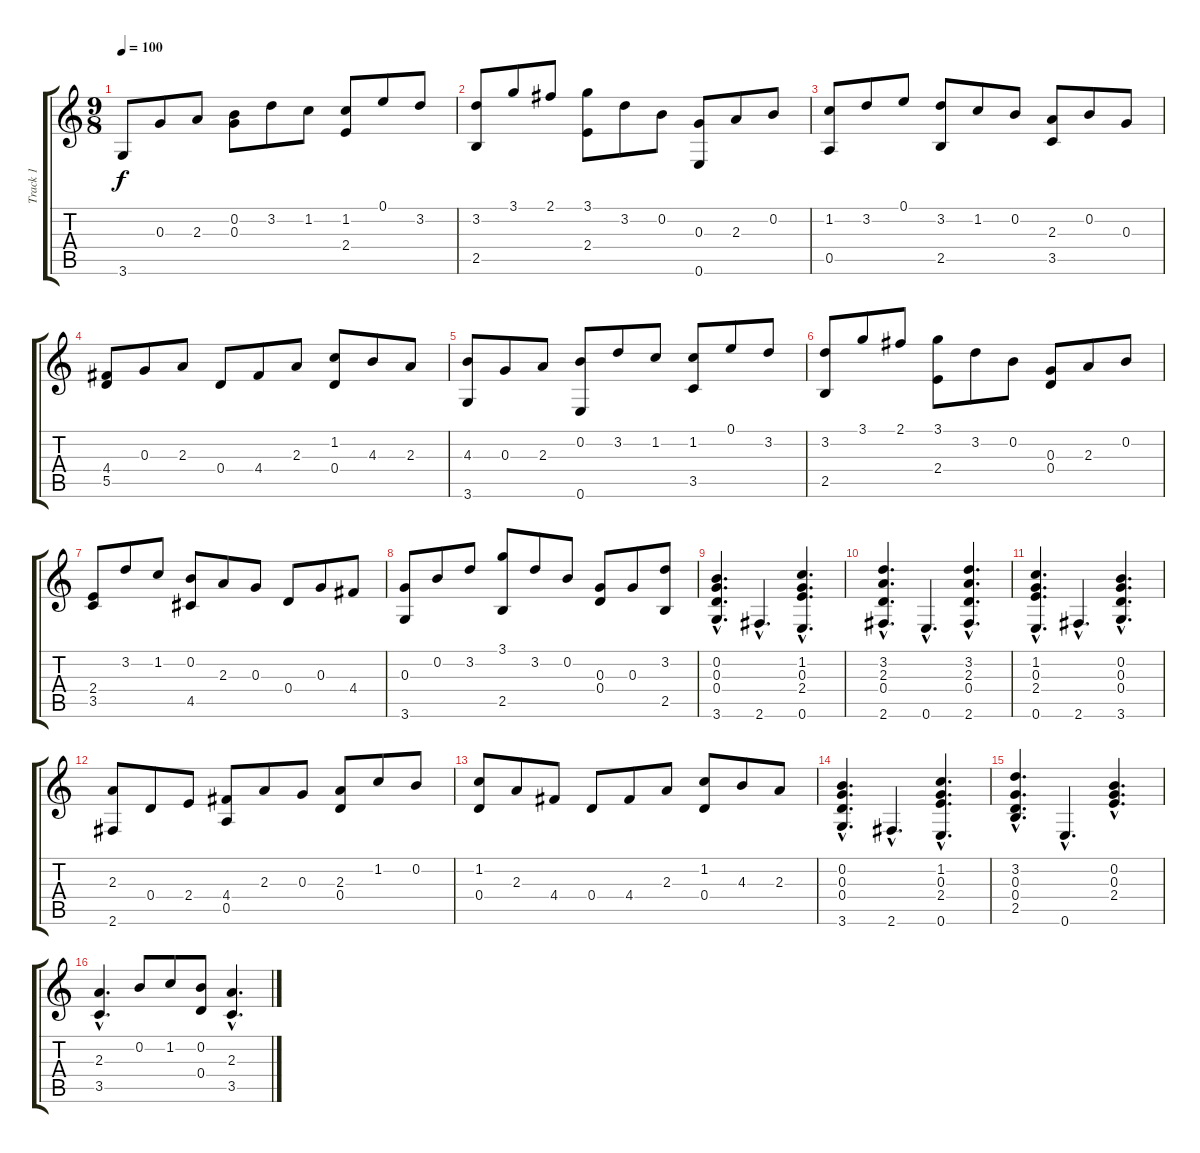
\track ("Track 1" "Track 1") {instrument acousticguitarsteel}
\staff {score tabs}
\tuning (E4 B3 G3 D3 A2 E2) {hide}
\ts (9 8)
\tempo 100
\clef g2
\ks c
3.6.8{dy f instrument acousticguitarsteel} 0.3.8 2.3.8 (0.2 0.3).8 3.2.8 1.2.8 (1.2 2.4).8 0.1.8 3.2.8 |
(3.2 2.5).8 3.1.8 2.1.8 (3.1 2.4).8 3.2.8 0.2.8 (0.3 0.6).8 2.3.8 0.2.8 |
(1.2 0.5).8 3.2.8 0.1.8 (3.2 2.5).8 1.2.8 0.2.8 (2.3 3.5).8 0.2.8 0.3.8 |
(4.4 5.5).8 0.3.8 2.3.8 0.4.8 4.4.8 2.3.8 (1.2 0.4).8 4.3.8 2.3.8 |
(4.3 3.6).8 0.3.8 2.3.8 (0.2 0.6).8 3.2.8 1.2.8 (1.2 3.5).8 0.1.8 3.2.8 |
(3.2 2.5).8 3.1.8 2.1.8 (3.1 2.4).8 3.2.8 0.2.8 (0.3 0.4).8 2.3.8 0.2.8 |
(2.4 3.5).8 3.2.8 1.2.8 (0.2 4.5).8 2.3.8 0.3.8 0.4.8 0.3.8 4.4.8 |
(0.3 3.6).8 0.2.8 3.2.8 (3.1 2.5).8 3.2.8 0.2.8 (0.3 0.4).8 0.3.8 (3.2 2.5).8 |
(0.2{hac} 0.3{hac} 0.4{hac} 3.6{hac}).4{d} 2.6{hac}.4{d} (1.2{hac} 0.3{hac} 2.4{hac} 0.6{hac}).4{d} |
(3.2{hac} 2.3{hac} 0.4{hac} 2.6{hac}).4{d} 0.6{hac}.4{d} (3.2{hac} 2.3{hac} 0.4{hac} 2.6{hac}).4{d} |
(1.2{hac} 0.3{hac} 2.4{hac} 0.6{hac}).4{d} 2.6{hac}.4{d} (0.2{hac} 0.3{hac} 0.4{hac} 3.6{hac}).4{d} |
(2.3 2.6).8 0.4.8 2.4.8 (4.4 0.5).8 2.3.8 0.3.8 (2.3 0.4).8 1.2.8 0.2.8 |
(1.2 0.4).8 2.3.8 4.4.8 0.4.8 4.4.8 2.3.8 (1.2 0.4).8 4.3.8 2.3.8 |
(0.2{hac} 0.3{hac} 0.4{hac} 3.6{hac}).4{d} 2.6{hac}.4{d} (1.2{hac} 0.3{hac} 2.4{hac} 0.6{hac}).4{d} |
(3.2{hac} 0.3{hac} 0.4{hac} 2.5{hac}).4{d} 0.6{hac}.4{d} (0.2{hac} 0.3{hac} 2.4{hac}).4{d} |
(2.3{hac} 3.5{hac}).4{d} 0.2.8 1.2.8 (0.2 0.4).8 (2.3{hac} 3.5{hac}).4{d}
